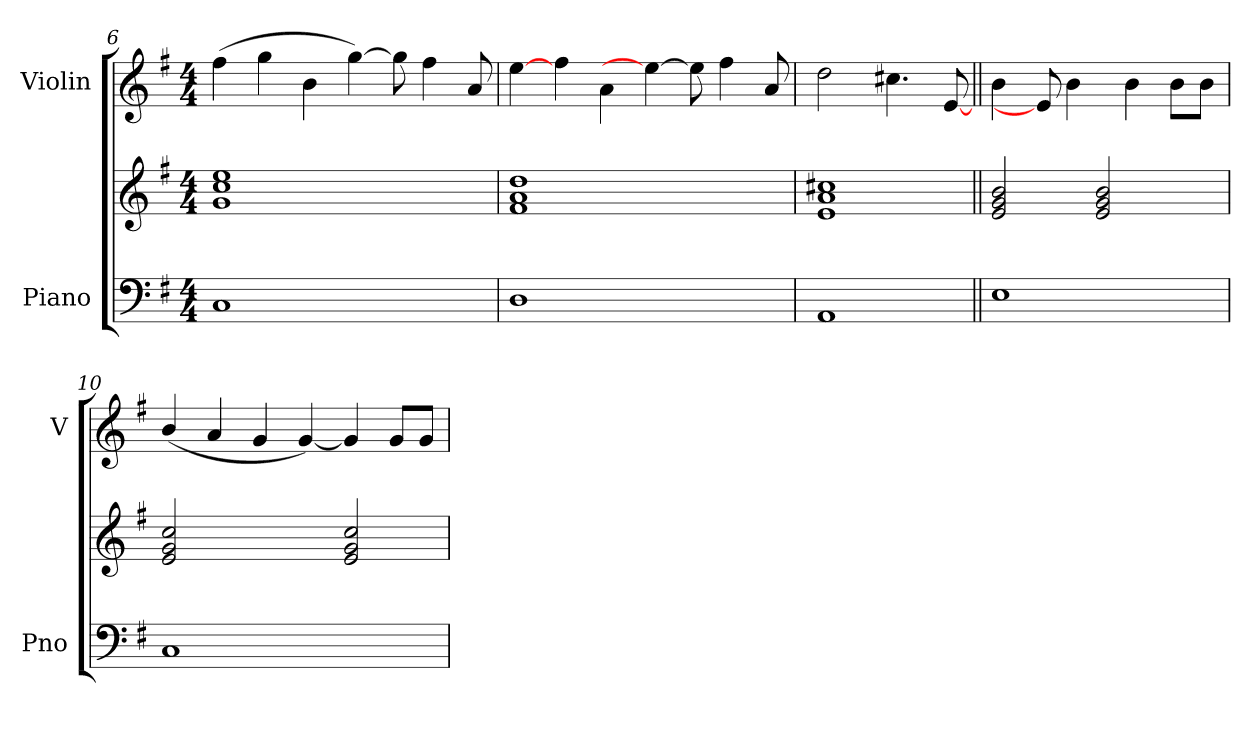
**kern	**kern	**kern
*part2	*part2	*part1
*staff3	*staff2	*staff1
*I"Piano	*	*I"Violin
*I'Pno	*	*I'V
*clefF4	*clefG2	*clefG2
*k[f#]	*k[f#]	*k[f#]
*M4/4	*M4/4	*M4/4
=6	=6	=6
*	*^	*
1C	1cc 1ee	1g	(<4ff#\
.	.	.	4gg\
.	.	.	4b\
.	.	.	[>4gg\)
2ryy	2ryy	2ryy	8gg\]
.	.	.	4ff#\
.	.	.	8a/
=7	=7	=7	=7
1D	1dd	1f# 1a	[<4ee\
.	.	.	4ff#\
.	.	.	4a\
.	.	.	4ee\_>
2ryy	2ryy	2ryy	8ee\]
.	.	.	4ff#\
.	.	.	8a/
=8	=8	=8	=8
1AA	1a 1cc#X	1e	2dd\
.	.	.	4.cc#X\
.	.	.	[8e/
*	*v	*v	*
!!LO:LB:g=z
=9||	=9||	=9||
1E	2e/ 2g/ 2b/	4b\
.	.	8e/]
.	.	4b\
.	2e/ 2g/ 2b/	.
.	.	4b\
.	.	8b\L
8ryy	8ryy	8b\J
=10	=10	=10
1C	2e/ 2g/ 2cc/	(>4b/
.	.	4a/
.	2ryy	4g/
.	.	[<4g/)
2ryy	2e/ 2g/ 2cc/	4g/]
.	.	8g/L
.	.	8g/J
=	=	=
*-	*-	*-
